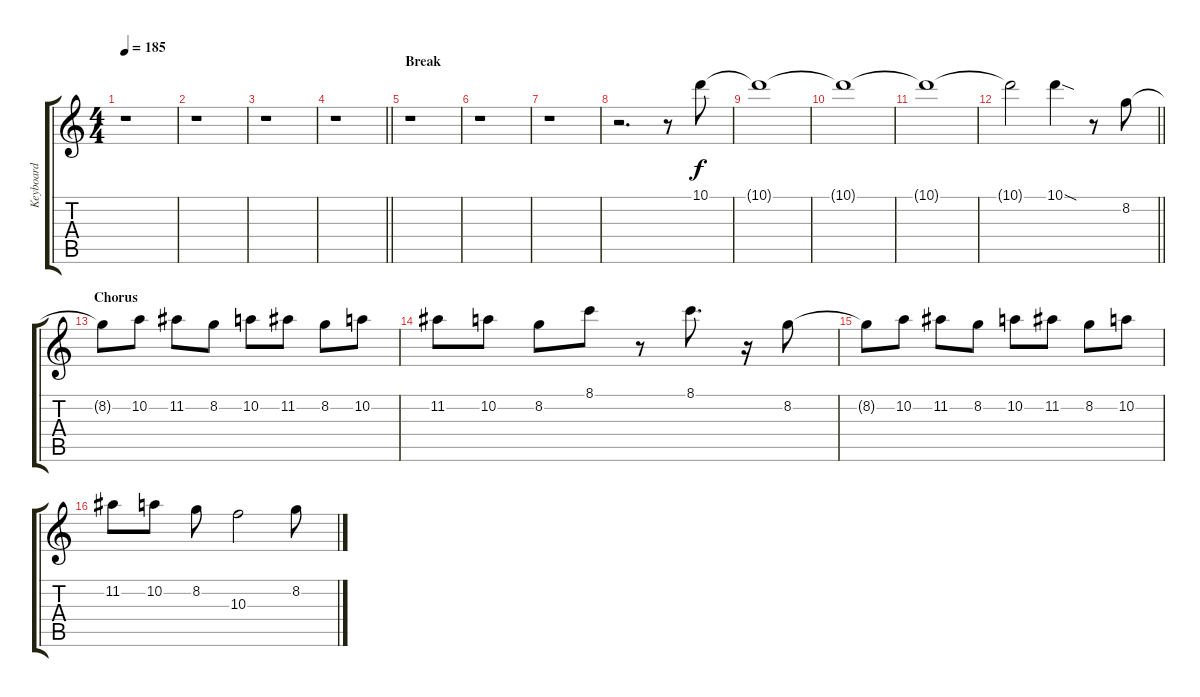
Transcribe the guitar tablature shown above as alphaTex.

\track ("Keyboard" "Keyboard") {instrument electricguitarclean}
\staff {score tabs}
\tuning (E4 B3 G3 D3 A2 E2) {hide}
\ts (4 4)
\tempo 185
\clef g2
\ks c
r.1{dy f} |
r.1 |
r.1 |
\barLineRight lightlight
r.1 |
\section ("" "Break")
r.1 |
r.1 |
r.1 |
r.2{d} r.8 10.1.8 |
10.1{t}.1 |
10.1{t}.1 |
10.1{t}.1 |
\barLineRight lightlight
10.1{t}.2 10.1{sod}.4 r.8 8.2.8 |
\section ("" "Chorus")
8.2{t}.8 10.2.8 11.2.8 8.2.8 10.2.8 11.2.8 8.2.8 10.2.8 |
11.2.8 10.2.8 8.2.8 8.1.8 r.8 8.1.8{d} r.16 8.2.8 |
8.2{t}.8 10.2.8 11.2.8 8.2.8 10.2.8 11.2.8 8.2.8 10.2.8 |
11.2.8 10.2.8 8.2.8 10.3.2 8.2.8
